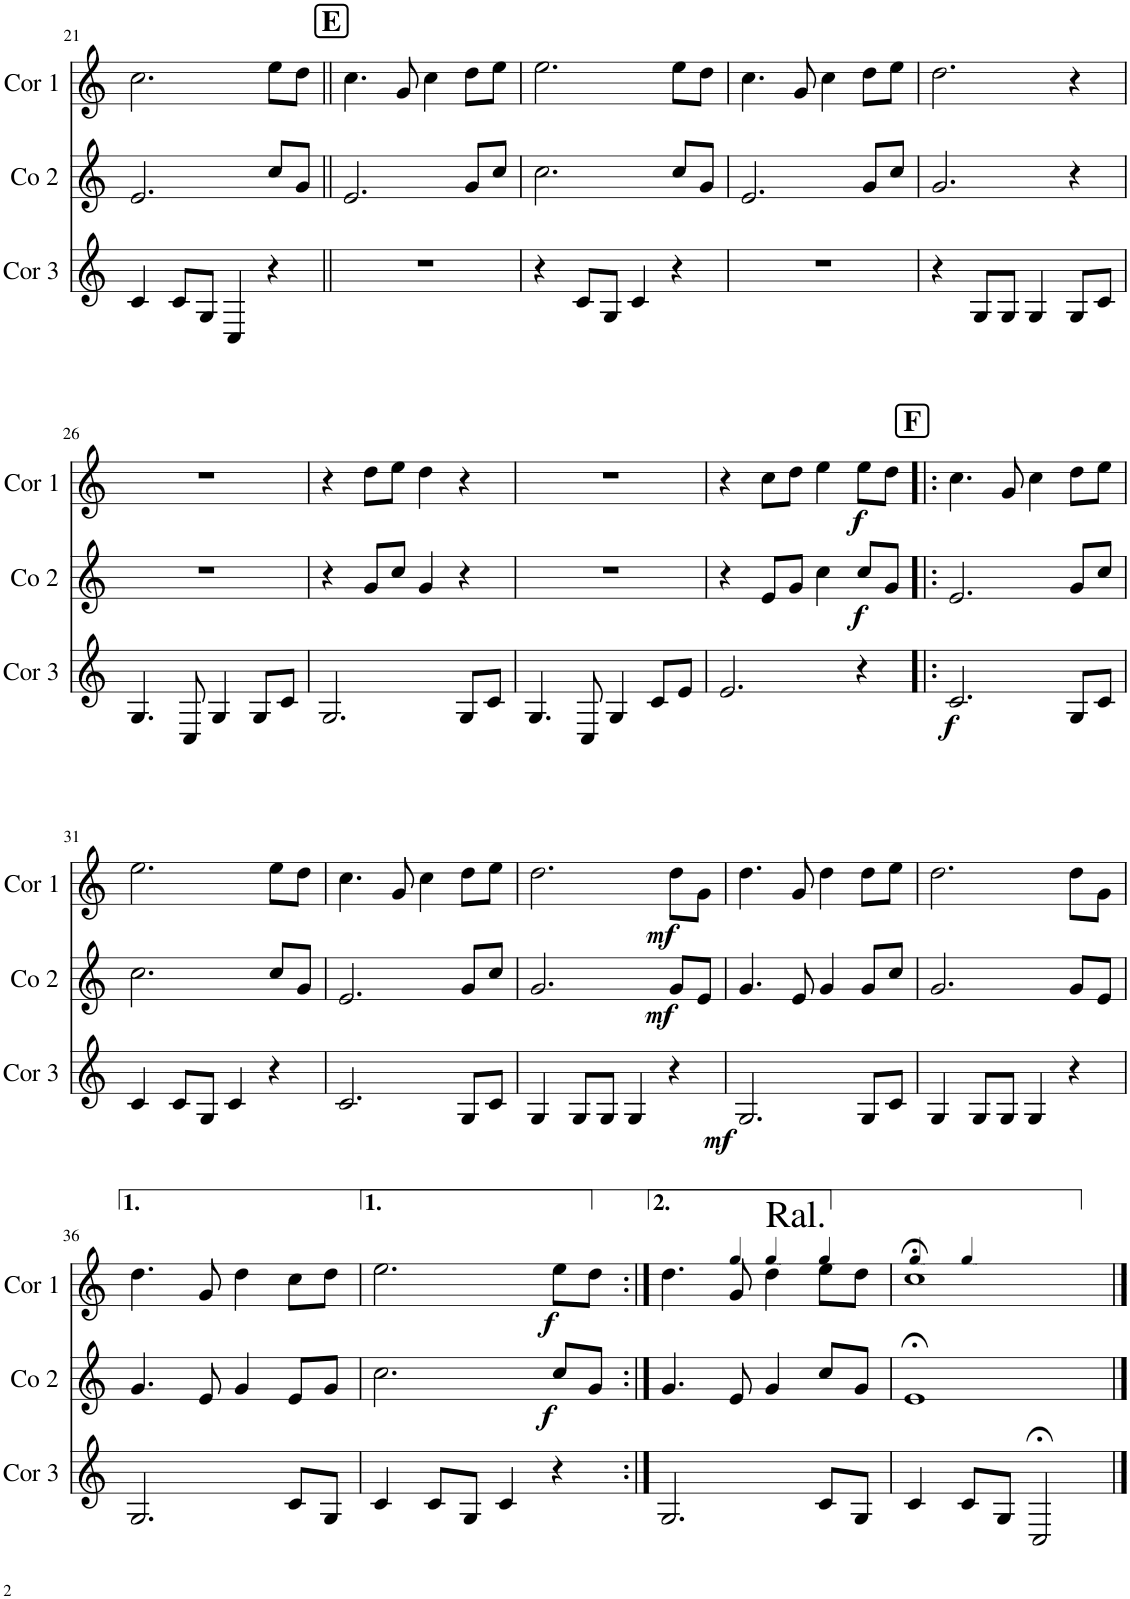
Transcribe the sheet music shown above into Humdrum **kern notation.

**kern	**dynam	**kern	**dynam	**kern	**dynam
*part3	*part3	*part2	*part2	*part1	*part1
*staff3	*staff3	*staff2	*staff2	*staff1	*staff1
*I"Cor 3	*	*I"Cor 2	*	*I"Cor 1	*
*I'Cor 3	*	*I'Co 2	*	*I'Cor 1	*
!!LO:PB:g=z
*clefG2	*	*clefG2	*	*clefG2	*
*Trd4c7	*	*Trd4c7	*	*Trd4c7	*
*k[]	*	*k[]	*	*k[]	*
*M4/4	*	*M4/4	*	*M4/4	*
=21	=21	=21	=21	=21	=21
4c/	.	2.e/	.	2.cc\	.
8c/L	.	.	.	.	.
8G/J	.	.	.	.	.
4C/	.	.	.	.	.
4r	.	8cc/L	.	8ee\L	.
.	.	8g/J	.	8dd\J	.
!!LO:REH:place=s1:a:B:cj:fs=14:t=E
=22||	=22||	=22||	=22||	=22||	=22||
1r	.	2.e/	.	4.cc\	.
.	.	.	.	8g/	.
.	.	.	.	4cc\	.
.	.	8g/L	.	8dd\L	.
.	.	8cc/J	.	8ee\J	.
=23	=23	=23	=23	=23	=23
4r	.	2.cc\	.	2.ee\	.
8c/L	.	.	.	.	.
8G/J	.	.	.	.	.
4c/	.	.	.	.	.
4r	.	8cc/L	.	8ee\L	.
.	.	8g/J	.	8dd\J	.
=24	=24	=24	=24	=24	=24
1r	.	2.e/	.	4.cc\	.
.	.	.	.	8g/	.
.	.	.	.	4cc\	.
.	.	8g/L	.	8dd\L	.
.	.	8cc/J	.	8ee\J	.
=25	=25	=25	=25	=25	=25
4r	.	2.g/	.	2.dd\	.
8G/L	.	.	.	.	.
8G/J	.	.	.	.	.
4G/	.	.	.	.	.
8G/L	.	4r	.	4r	.
8c/J	.	.	.	.	.
!!LO:LB:g=z
=26	=26	=26	=26	=26	=26
4.G/	.	1r	.	1r	.
8C/	.	.	.	.	.
4G/	.	.	.	.	.
8G/L	.	.	.	.	.
8c/J	.	.	.	.	.
=27	=27	=27	=27	=27	=27
2.G/	.	4r	.	4r	.
.	.	8g/L	.	8dd\L	.
.	.	8cc/J	.	8ee\J	.
.	.	4g/	.	4dd\	.
8G/L	.	4r	.	4r	.
8c/J	.	.	.	.	.
=28	=28	=28	=28	=28	=28
4.G/	.	1r	.	1r	.
8C/	.	.	.	.	.
4G/	.	.	.	.	.
8c/L	.	.	.	.	.
8e/J	.	.	.	.	.
=29	=29	=29	=29	=29	=29
2.e/	.	4r	.	4r	.
.	.	8e/L	.	8cc\L	.
.	.	8g/J	.	8dd\J	.
.	.	4cc\	.	4ee\	.
!	!	!	!LO:DY:b	!	!LO:DY:b
4r	.	8cc/L	f	8ee\L	f
.	.	8g/J	.	8dd\J	.
!!LO:REH:place=s1:a:B:cj:fs=14:t=F
=30!|:	=30!|:	=30!|:	=30!|:	=30!|:	=30!|:
!	!LO:DY:b	!	!	!	!
2.c/	f	2.e/	.	4.cc\	.
.	.	.	.	8g/	.
.	.	.	.	4cc\	.
8G/L	.	8g/L	.	8dd\L	.
8c/J	.	8cc/J	.	8ee\J	.
!!LO:LB:g=z
=31	=31	=31	=31	=31	=31
4c/	.	2.cc\	.	2.ee\	.
8c/L	.	.	.	.	.
8G/J	.	.	.	.	.
4c/	.	.	.	.	.
4r	.	8cc/L	.	8ee\L	.
.	.	8g/J	.	8dd\J	.
=32	=32	=32	=32	=32	=32
2.c/	.	2.e/	.	4.cc\	.
.	.	.	.	8g/	.
.	.	.	.	4cc\	.
8G/L	.	8g/L	.	8dd\L	.
8c/J	.	8cc/J	.	8ee\J	.
=33	=33	=33	=33	=33	=33
4G/	.	2.g/	.	2.dd\	.
8G/L	.	.	.	.	.
8G/J	.	.	.	.	.
4G/	.	.	.	.	.
!	!LO:DY:b	!	!LO:DY:b	!	!LO:DY:b
4r	mf	8g/L	mf	8dd\L	mf
.	.	8e/J	.	8g\J	.
=34	=34	=34	=34	=34	=34
2.G/	.	4.g/	.	4.dd\	.
.	.	8e/	.	8g/	.
.	.	4g/	.	4dd\	.
8G/L	.	8g/L	.	8dd\L	.
8c/J	.	8cc/J	.	8ee\J	.
=35	=35	=35	=35	=35	=35
4G/	.	2.g/	.	2.dd\	.
8G/L	.	.	.	.	.
8G/J	.	.	.	.	.
4G/	.	.	.	.	.
4r	.	8g/L	.	8dd\L	.
.	.	8e/J	.	8g\J	.
!!LO:LB:g=z
=36	=36	=36	=36	=36	=36
2.G/	.	4.g/	.	4.dd\	.
.	.	8e/	.	8g/	.
.	.	4g/	.	4dd\	.
8c/L	.	8e/L	.	8cc\L	.
8G/J	.	8g/J	.	8dd\J	.
=37	=37	=37	=37	=37	=37
4c/	.	2.cc\	.	2.ee\	.
8c/L	.	.	.	.	.
8G/J	.	.	.	.	.
4c/	.	.	.	.	.
!	!	!	!LO:DY:b	!	!LO:DY:b
4r	.	8cc/L	f	8ee\L	f
.	.	8g/J	.	8dd\J	.
=38:|!	=38:|!	=38:|!	=38:|!	=38:|!	=38:|!
2.G/	.	4.g/	.	4.dd\	.
*	*	*	*	*MM70	*
!	!	!	!	!LO:TX:a:t=Ral.	!
.	.	8e/	.	8g/	.
*	*	*	*	*MM66	*
.	.	4g/	.	4dd\	.
*	*	*	*	*MM60	*
8c/L	.	8cc/L	.	8ee\L	.
8G/J	.	8g/J	.	8dd\J	.
=39	=39	=39	=39	=39	=39
*	*	*	*	*MM54	*
*	*	*	*	*^	*
4c/	.	1e;<	.	1cc;<	4ryy	.
*	*	*	*	*MM50	*	*
8c/L	.	.	.	.	2.ryy	.
8G/J	.	.	.	.	.	.
2C;</	.	.	.	.	.	.
*	*	*	*	*v	*v	*
==	==	==	==	==	==
*-	*-	*-	*-	*-	*-
